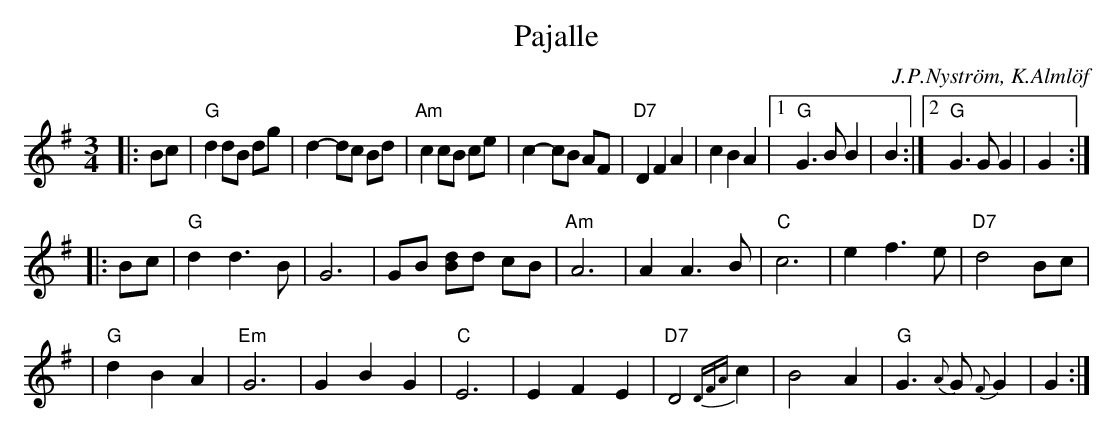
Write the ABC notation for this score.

X:1
T: Pajalle
O: J.P.Nystr\"om, K.Alml\"of
M: 3/4
L: 1/8
K: G
|: Bc \
| "G"d2 dB dg | d2- dc Bd | "Am"c2 cB ce | c2- cB AF \
| "D7"D2 F2 A2 | c2 B2 A2 |1 "G"G3 B B2 | B2 :|2 "G"G3 G G2 | G2 :|
|: Bc \
| "G"d2 d3 B | G6 | GB [Bd]d cB | "Am"A6 \
| A2 A3 B | "C"c6 | e2 f3 e | "D7"d4 Bc |
| "G"d2 B2A2 | "Em"G6 | G2 B2 G2 | "C"E6 \
|  E2 F2 E2 | "D7"D4 {DFA}c2 | B4 A2 | "G"G3 {A}G {F}G2 | G2 :|
